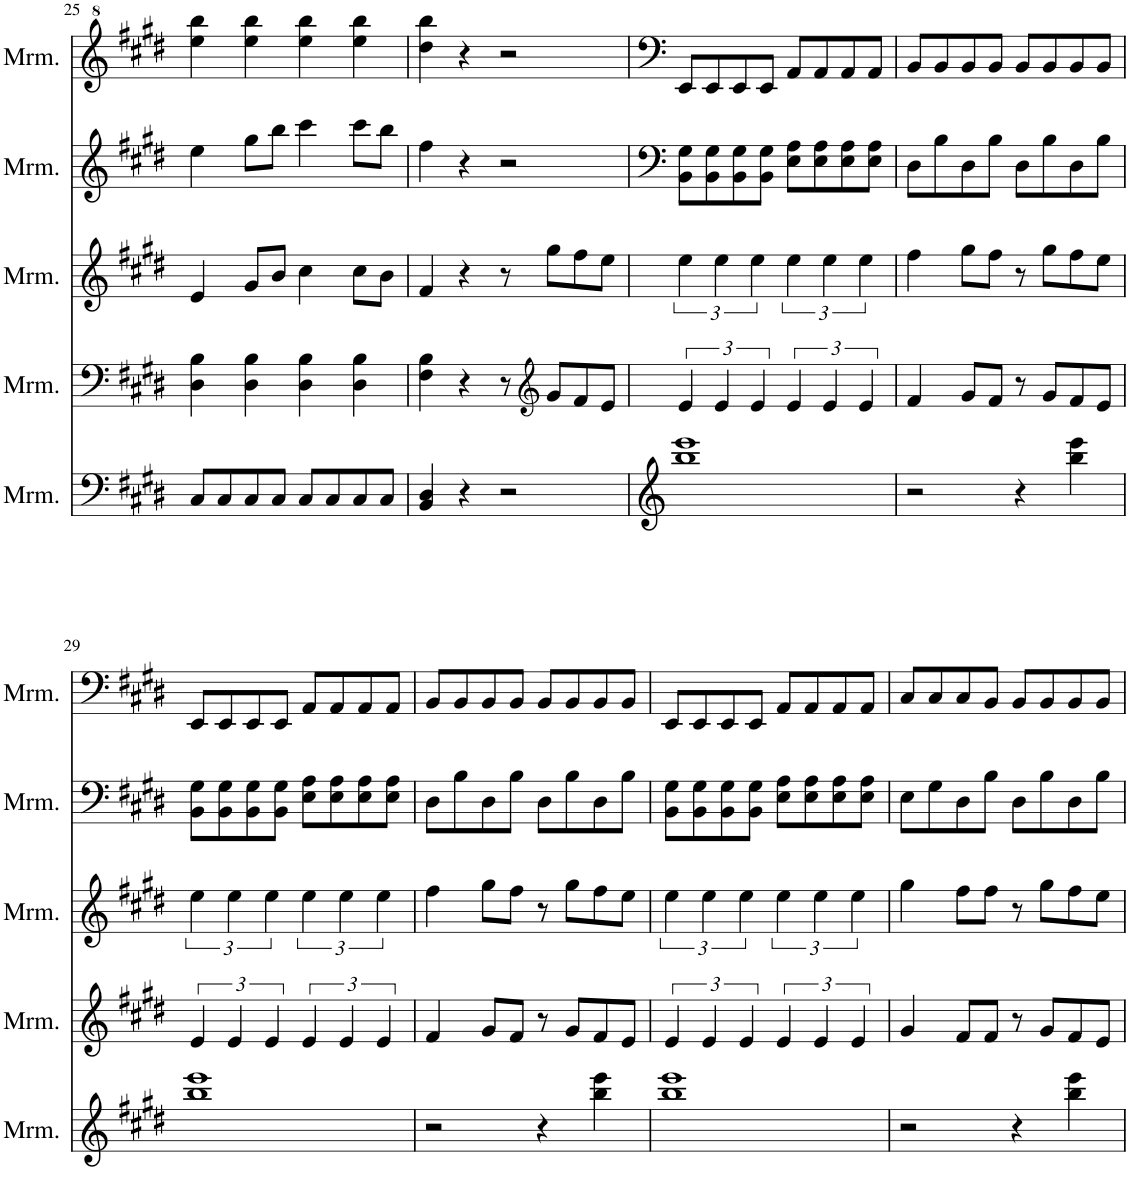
**kern	**kern	**kern	**kern	**kern
*part5	*part4	*part3	*part2	*part1
*staff5	*staff4	*staff3	*staff2	*staff1
*I"Marimba (Grand Staff)	*I"Marimba (Grand Staff)	*I"Marimba (Grand Staff)	*I"Marimba (Grand Staff)	*I"Marimba (Grand Staff)
*I'Mrm.	*I'Mrm.	*I'Mrm.	*I'Mrm.	*I'Mrm.
!!LO:PB:g=z
*clefF4	*clefF4	*clefG2	*clefG2	*clefG^2
*k[f#c#g#d#]	*k[f#c#g#d#]	*k[f#c#g#d#]	*k[f#c#g#d#]	*k[f#c#g#d#]
*M4/4	*M4/4	*M4/4	*M4/4	*M4/4
=25	=25	=25	=25	=25
8C#/L	4D#\ 4B\	4e/	4ee\	4eee\ 4bbb\
8C#/	.	.	.	.
8C#/	4D#\ 4B\	8g#/L	8gg#\L	4eee\ 4bbb\
8C#/J	.	8b/J	8bb\J	.
8C#/L	4D#\ 4B\	4cc#\	4ccc#\	4eee\ 4bbb\
8C#/	.	.	.	.
8C#/	4D#\ 4B\	8cc#\L	8ccc#\L	4eee\ 4bbb\
8C#/J	.	8b\J	8bb\J	.
=26	=26	=26	=26	=26
4BB/ 4D#/	4F#\ 4B\	4f#/	4ff#\	4ddd#\ 4bbb\
4r	4r	4r	4r	4r
2r	8r	8r	2r	2r
*	*clefG2	*	*	*
.	8g#/L	8gg#\L	.	.
.	8f#/	8ff#\	.	.
.	8e/J	8ee\J	.	.
=27	=27	=27	=27	=27
1bb 1eee	6e/	6ee\	8BB\ 8G#\L	8EE/L
.	.	.	8BB\ 8G#\	8EE/
.	6e/	6ee\	.	.
.	.	.	8BB\ 8G#\	8EE/
.	6e/	6ee\	.	.
.	.	.	8BB\ 8G#\J	8EE/J
.	6e/	6ee\	8E\ 8A\L	8AA/L
.	.	.	8E\ 8A\	8AA/
.	6e/	6ee\	.	.
.	.	.	8E\ 8A\	8AA/
.	6e/	6ee\	.	.
.	.	.	8E\ 8A\J	8AA/J
=28	=28	=28	=28	=28
2r	4f#/	4ff#\	8D#\L	8BB/L
.	.	.	8B\	8BB/
.	8g#/L	8gg#\L	8D#\	8BB/
.	8f#/J	8ff#\J	8B\J	8BB/J
4r	8r	8r	8D#\L	8BB/L
.	8g#/L	8gg#\L	8B\	8BB/
4bb\ 4eee\	8f#/	8ff#\	8D#\	8BB/
.	8e/J	8ee\J	8B\J	8BB/J
!!LO:LB:g=z
=29	=29	=29	=29	=29
1bb 1eee	6e/	6ee\	8BB\ 8G#\L	8EE/L
.	.	.	8BB\ 8G#\	8EE/
.	6e/	6ee\	.	.
.	.	.	8BB\ 8G#\	8EE/
.	6e/	6ee\	.	.
.	.	.	8BB\ 8G#\J	8EE/J
.	6e/	6ee\	8E\ 8A\L	8AA/L
.	.	.	8E\ 8A\	8AA/
.	6e/	6ee\	.	.
.	.	.	8E\ 8A\	8AA/
.	6e/	6ee\	.	.
.	.	.	8E\ 8A\J	8AA/J
=30	=30	=30	=30	=30
2r	4f#/	4ff#\	8D#\L	8BB/L
.	.	.	8B\	8BB/
.	8g#/L	8gg#\L	8D#\	8BB/
.	8f#/J	8ff#\J	8B\J	8BB/J
4r	8r	8r	8D#\L	8BB/L
.	8g#/L	8gg#\L	8B\	8BB/
4bb\ 4eee\	8f#/	8ff#\	8D#\	8BB/
.	8e/J	8ee\J	8B\J	8BB/J
=31	=31	=31	=31	=31
1bb 1eee	6e/	6ee\	8BB\ 8G#\L	8EE/L
.	.	.	8BB\ 8G#\	8EE/
.	6e/	6ee\	.	.
.	.	.	8BB\ 8G#\	8EE/
.	6e/	6ee\	.	.
.	.	.	8BB\ 8G#\J	8EE/J
.	6e/	6ee\	8E\ 8A\L	8AA/L
.	.	.	8E\ 8A\	8AA/
.	6e/	6ee\	.	.
.	.	.	8E\ 8A\	8AA/
.	6e/	6ee\	.	.
.	.	.	8E\ 8A\J	8AA/J
=32	=32	=32	=32	=32
2r	4g#/	4gg#\	8E\L	8C#/L
.	.	.	8G#\	8C#/
.	8f#/L	8ff#\L	8D#\	8C#/
.	8f#/J	8ff#\J	8B\J	8BB/J
4r	8r	8r	8D#\L	8BB/L
.	8g#/L	8gg#\L	8B\	8BB/
4bb\ 4eee\	8f#/	8ff#\	8D#\	8BB/
.	8e/J	8ee\J	8B\J	8BB/J
=	=	=	=	=
*-	*-	*-	*-	*-
